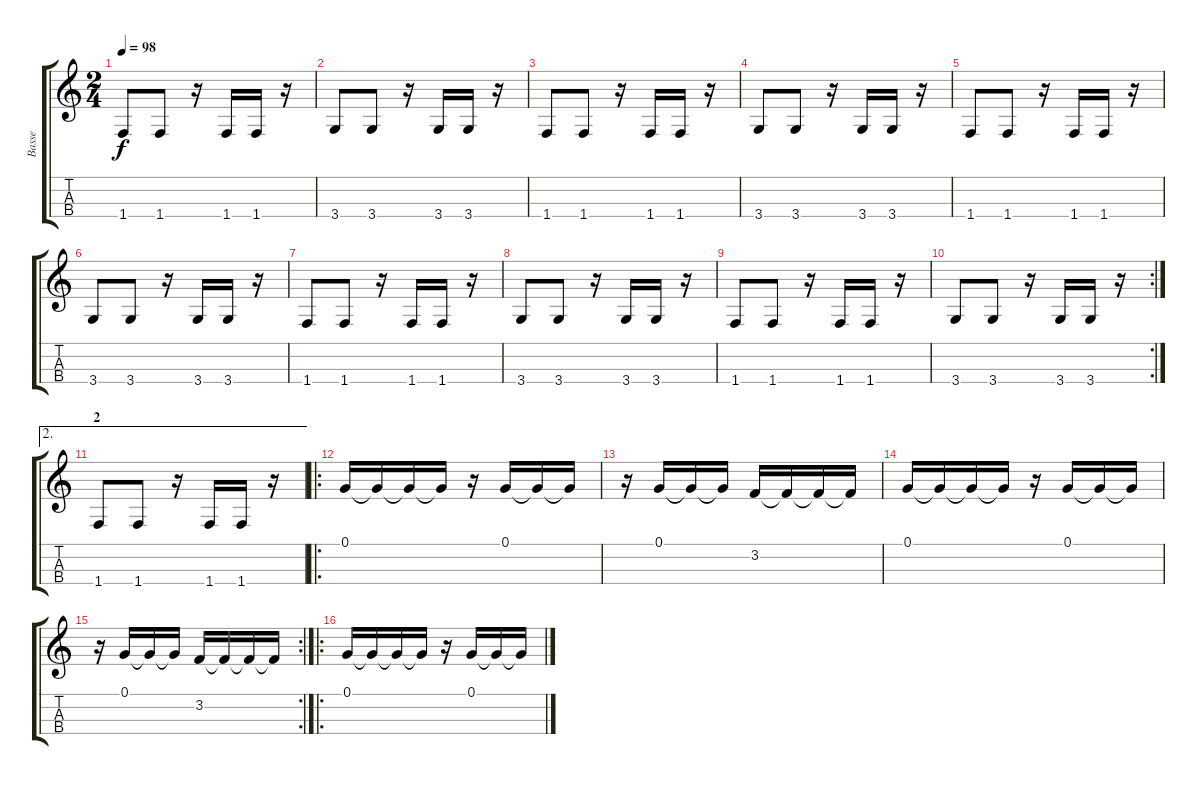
\track ("Basse" "Basse") {instrument electricbassfinger}
\staff {score tabs}
\tuning (G3 D3 A2 E2) {hide}
\ts (2 4)
\tempo 98
\clef g2
\ks c
1.4.8{dy f} 1.4.8 r.16 1.4.16 1.4.16 r.16 |
3.4.8 3.4.8 r.16 3.4.16 3.4.16 r.16 |
1.4.8 1.4.8 r.16 1.4.16 1.4.16 r.16 |
3.4.8 3.4.8 r.16 3.4.16 3.4.16 r.16 |
1.4.8 1.4.8 r.16 1.4.16 1.4.16 r.16 |
3.4.8 3.4.8 r.16 3.4.16 3.4.16 r.16 |
1.4.8 1.4.8 r.16 1.4.16 1.4.16 r.16 |
3.4.8 3.4.8 r.16 3.4.16 3.4.16 r.16 |
1.4.8 1.4.8 r.16 1.4.16 1.4.16 r.16 |
\rc 2
3.4.8 3.4.8 r.16 3.4.16 3.4.16 r.16 |
\ae 2
\section ("" "2")
1.4.8 1.4.8 r.16 1.4.16 1.4.16 r.16 |
\ro
0.1.16 0.1{t}.16 0.1{t}.16 0.1{t}.16 r.16 0.1.16 0.1{t}.16 0.1{t}.16 |
r.16 0.1.16 0.1{t}.16 0.1{t}.16 3.2.16 3.2{t}.16 3.2{t}.16 3.2{t}.16 |
0.1.16 0.1{t}.16 0.1{t}.16 0.1{t}.16 r.16 0.1.16 0.1{t}.16 0.1{t}.16 |
\rc 2
r.16 0.1.16 0.1{t}.16 0.1{t}.16 3.2.16 3.2{t}.16 3.2{t}.16 3.2{t}.16 |
\ro
0.1.16 0.1{t}.16 0.1{t}.16 0.1{t}.16 r.16 0.1.16 0.1{t}.16 0.1{t}.16
